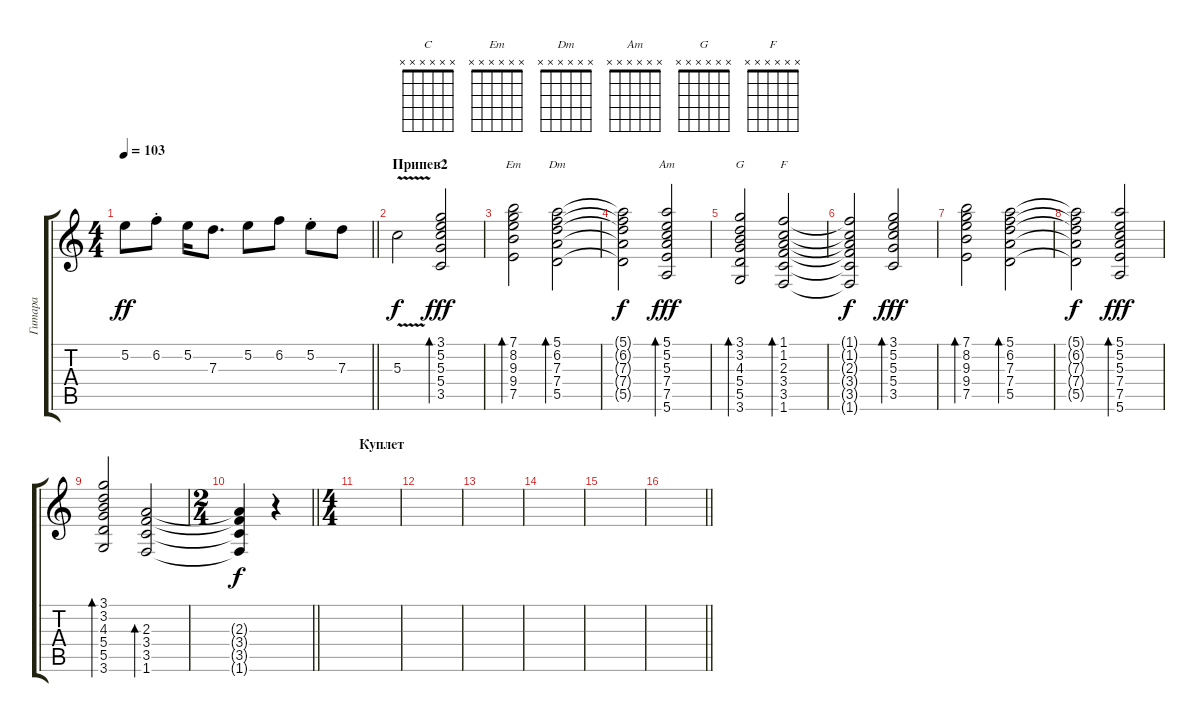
\track ("Гитара" "Гитара") {instrument electricguitarjazz}
\staff {score tabs}
\tuning (E4 B3 G3 D3 A2 E2) {hide}
\chord ("C" x x x x x x)
\chord ("Em" x x x x x x)
\chord ("Dm" x x x x x x)
\chord ("Am" x x x x x x)
\chord ("G" x x x x x x)
\chord ("F" x x x x x x)
\ts (4 4)
\tempo 103
\clef g2
\barLineRight lightlight
\ks c
5.2.8{dy ff} 6.2{st}.8 5.2.16 7.3.8{d} 5.2.8 6.2.8 5.2{st}.8 7.3.8 |
\section ("" "Припев2")
5.3{v}.2{dy f} (3.1 5.2 5.3 5.4 3.5).2{bd 60 ch "C" dy fff volume 10} |
(7.1 8.2 9.3 9.4 7.5).2{bd 60 ch "Em"} (5.1 6.2 7.3 7.4 5.5).2{bd 60 ch "Dm"} |
(5.1{t} 6.2{t} 7.3{t} 7.4{t} 5.5{t}).2{dy f} (5.1 5.2 5.3 7.4 7.5 5.6).2{bd 60 ch "Am" dy fff} |
(3.1 3.2 4.3 5.4 5.5 3.6).2{bd 60 ch "G"} (1.1 1.2 2.3 3.4 3.5 1.6).2{bd 60 ch "F"} |
(1.1{t} 1.2{t} 2.3{t} 3.4{t} 3.5{t} 1.6{t}).2{dy f} (3.1 5.2 5.3 5.4 3.5).2{bd 60 dy fff volume 10} |
(7.1 8.2 9.3 9.4 7.5).2{bd 60} (5.1 6.2 7.3 7.4 5.5).2{bd 60} |
(5.1{t} 6.2{t} 7.3{t} 7.4{t} 5.5{t}).2{dy f} (5.1 5.2 5.3 7.4 7.5 5.6).2{bd 60 dy fff} |
(3.1 3.2 4.3 5.4 5.5 3.6).2{bd 60} (2.3 3.4 3.5 1.6).2{bd 60} |
\ts (2 4)
\barLineRight lightlight
(2.3{t} 3.4{t} 3.5{t} 1.6{t}).4{dy f} r.4 |
\ts (4 4)
\section ("" "Куплет")
|
|
|
|
|
\barLineRight lightlight
